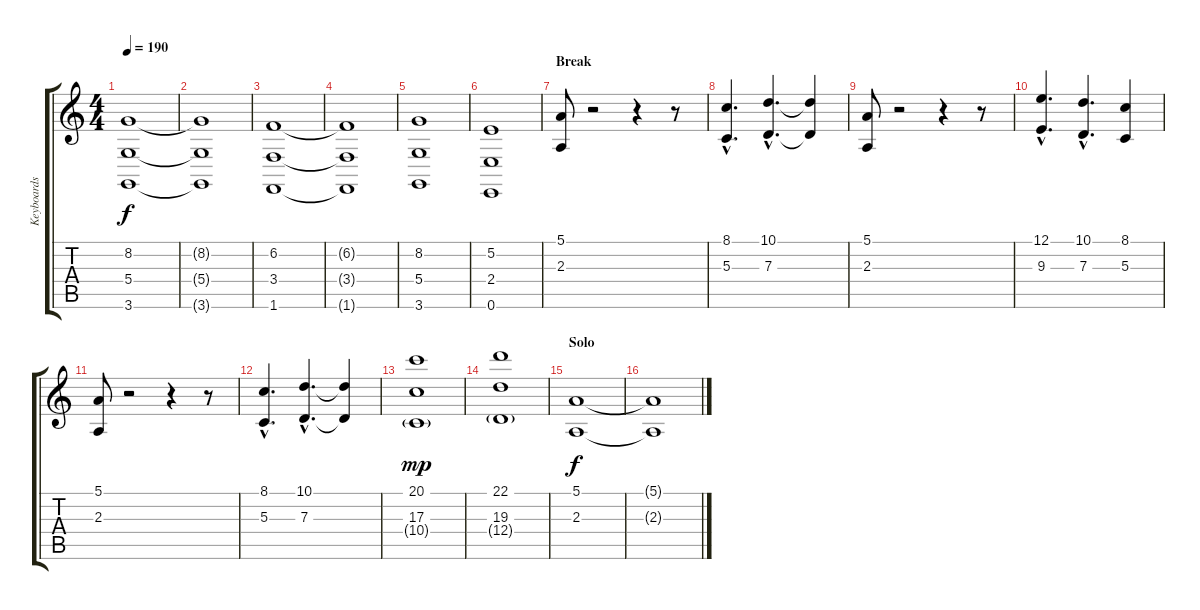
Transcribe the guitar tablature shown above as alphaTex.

\track ("Keyboards 1" "Keyboards ") {instrument stringensemble1}
\staff {score tabs}
\tuning (E4 B3 G3 D3 A2 E2) {hide}
\ts (4 4)
\tempo 190
\clef g2
\ks c
(8.2 5.4 3.6).1{dy f} |
(8.2{t} 5.4{t} 3.6{t}).1 |
(6.2 3.4 1.6).1 |
(6.2{t} 3.4{t} 1.6{t}).1 |
(8.2 5.4 3.6).1 |
(5.2 2.4 0.6).1 |
\section ("" "Break")
(5.1 2.3).8 r.2 r.4 r.8 |
(8.1{hac} 5.3{hac}).4{d} (10.1{hac} 7.3{hac}).4{d} (10.1{t} 7.3{t}).4 |
(5.1 2.3).8 r.2 r.4 r.8 |
(12.1{hac} 9.3{hac}).4{d} (10.1{hac} 7.3{hac}).4{d} (8.1 5.3).4 |
(5.1 2.3).8 r.2 r.4 r.8 |
(8.1{hac} 5.3{hac}).4{d} (10.1{hac} 7.3{hac}).4{d} (10.1{t} 7.3{t}).4 |
(20.1 17.3 10.4{g}).1{dy mp} |
(22.1 19.3 12.4{g}).1 |
\section ("" "Solo")
(5.1 2.3).1{dy f} |
(5.1{t} 2.3{t}).1
